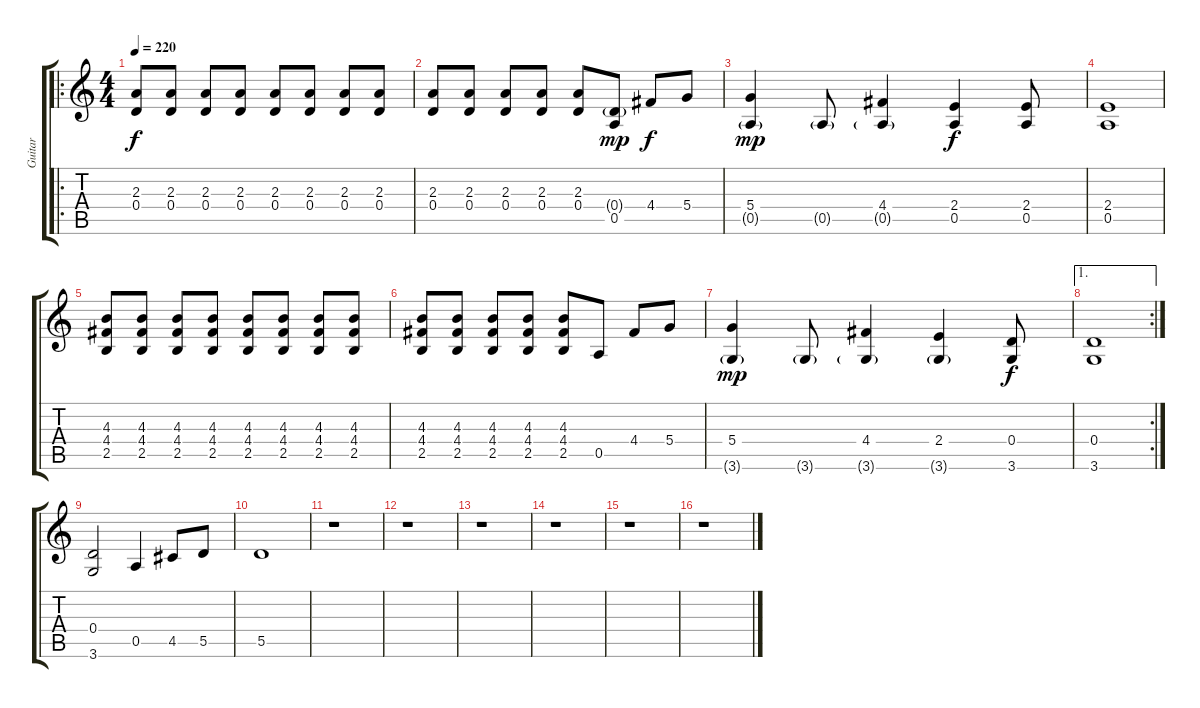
\track ("Guitar" "Guitar") {instrument acousticguitarnylon}
\staff {score tabs}
\tuning (E4 B3 G3 D3 A2 E2) {hide}
\ro
\ts (4 4)
\tempo 220
\tempo 150
\tempo 220
\clef g2
\ks c
(2.3 0.4).8{dy f instrument overdrivenguitar} (2.3 0.4).8 (2.3 0.4).8 (2.3 0.4).8 (2.3 0.4).8 (2.3 0.4).8 (2.3 0.4).8 (2.3 0.4).8 |
(2.3 0.4).8 (2.3 0.4).8 (2.3 0.4).8 (2.3 0.4).8 (2.3 0.4).8 (0.4{g} 0.5).8{dy mp instrument overdrivenguitar} 4.4.8{dy f} 5.4.8 |
(5.4 0.5{g}).4{dy mp} 0.5{g}.8 (4.4 0.5{g}).4 (2.4 0.5).4{dy f} (2.4 0.5).8 |
(2.4 0.5).1 |
(4.3 4.4 2.5).8 (4.3 4.4 2.5).8 (4.3 4.4 2.5).8 (4.3 4.4 2.5).8 (4.3 4.4 2.5).8 (4.3 4.4 2.5).8 (4.3 4.4 2.5).8 (4.3 4.4 2.5).8 |
(4.3 4.4 2.5).8 (4.3 4.4 2.5).8 (4.3 4.4 2.5).8 (4.3 4.4 2.5).8 (4.3 4.4 2.5).8 0.5.8 4.4.8 5.4.8 |
(5.4 3.6{g}).4{dy mp} 3.6{g}.8 (4.4 3.6{g}).4 (2.4 3.6{g}).4 (0.4 3.6).8{dy f} |
\ae 1
\rc 2
(0.4 3.6).1 |
(0.4 3.6).2 0.5.4 4.5.8 5.5.8 |
5.5.1 |
r.1 |
r.1 |
r.1 |
r.1 |
r.1 |
r.1
